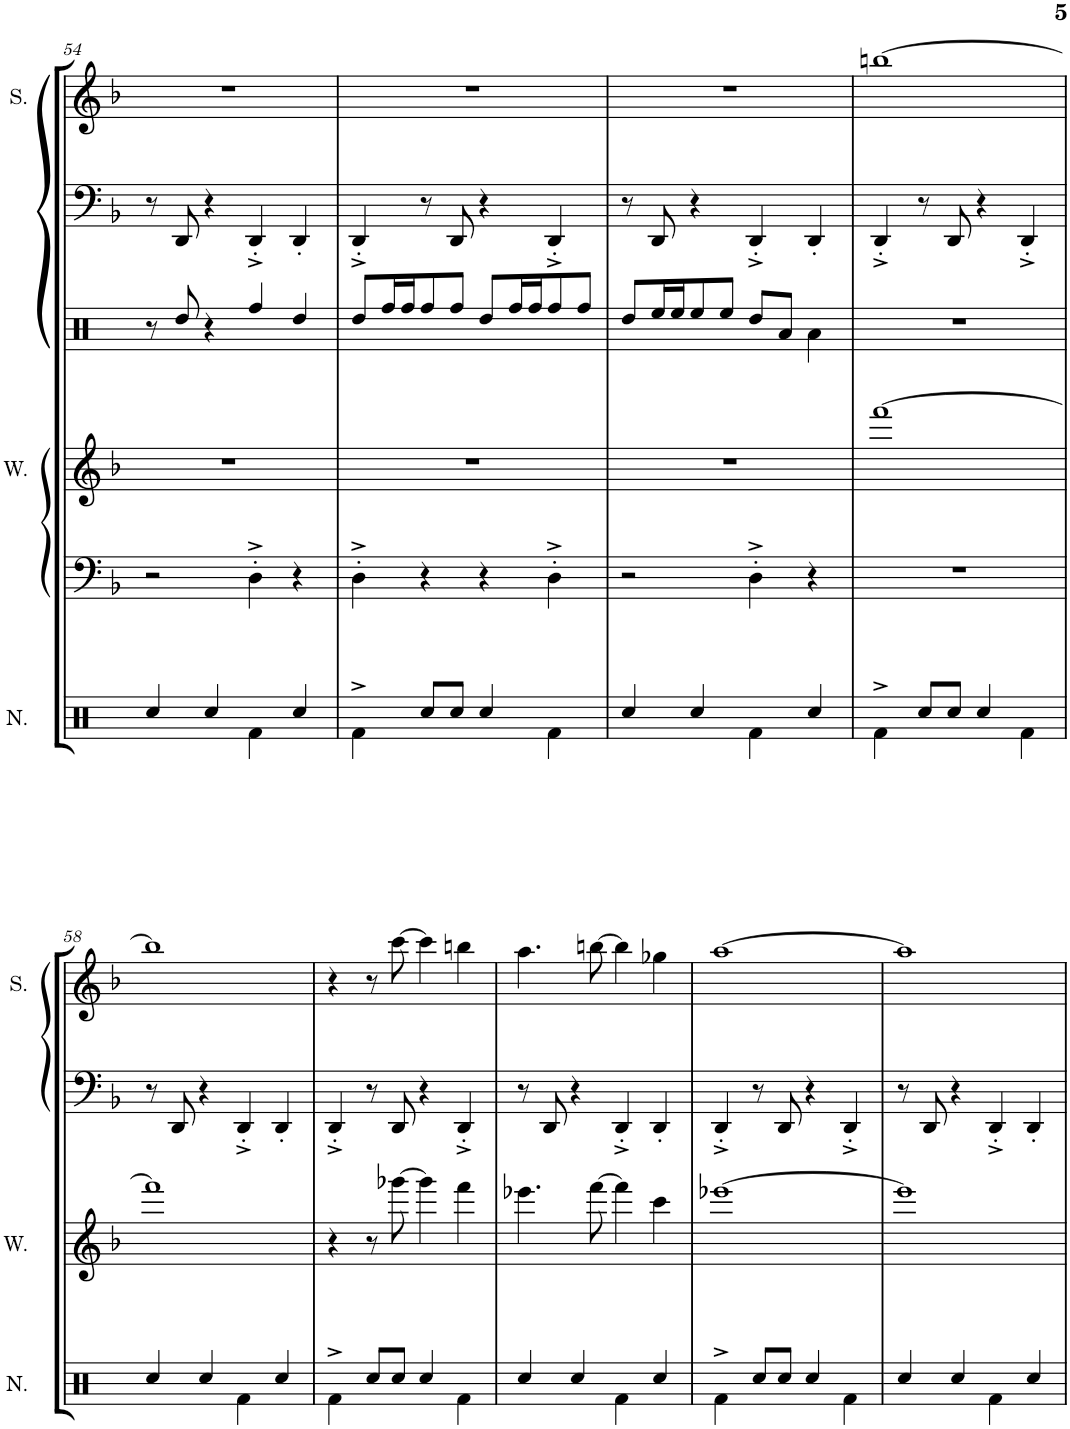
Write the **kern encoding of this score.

**kern	**kern	**kern	**kern	**kern
*part5	*part4	*part3	*part2	*part1
*staff5	*staff4	*staff3	*staff2	*staff1
*I"Noise	*I"Saw Synthesizer	*I"Wave	*I"Saw Synthesizer	*I"Square
*I'N.	*	*I'W.	*	*I'S.
!!LO:PB:g=z
*clefX	*clefF4	*clefG2	*clefF4	*clefG2
*k[]	*k[b-]	*k[b-]	*k[b-]	*k[b-]
*M2/2	*M2/2	*M2/2	*M2/2	*M2/2
*met(c|)	*met(c|)	*met(c|)	*met(c|)	*met(c|)
=54	=54	=54	=54	=54
4Rcc/	2r	1r	8r	1r
.	.	.	8DD/	.
4Rcc/	.	.	4r	.
4Rf\	4D'^\	.	4DD'^/	.
4Rcc/	4r	.	4DD'/	.
=55	=55	=55	=55	=55
4Rf^\	4D'^\	1r	4DD'^/	1r
8Rcc/L	4r	.	8r	.
8Rcc/J	.	.	8DD/	.
4Rcc/	4r	.	4r	.
4Rf\	4D'^\	.	4DD'^/	.
=56	=56	=56	=56	=56
4Rcc/	2r	1r	8r	1r
.	.	.	8DD/	.
4Rcc/	.	.	4r	.
4Rf\	4D'^\	.	4DD'^/	.
4Rcc/	4r	.	4DD'/	.
=57	=57	=57	=57	=57
4Rf^\	1r	[1fff	4DD'^/	[1bbn
8Rcc/L	.	.	8r	.
8Rcc/J	.	.	8DD/	.
4Rcc/	.	.	4r	.
4Rf\	.	.	4DD'^/	.
!!LO:LB:g=z
=58	=58	=58	=58	=58
4Rcc/	1r	1fff]	8r	1bb]
.	.	.	8DD/	.
4Rcc/	.	.	4r	.
4Rf\	.	.	4DD'^/	.
4Rcc/	.	.	4DD'/	.
=59	=59	=59	=59	=59
4Rf^\	1r	4r	4DD'^/	4r
8Rcc/L	.	8r	8r	8r
8Rcc/J	.	[8ggg-X\	8DD/	[8ccc\
4Rcc/	.	4ggg-\]	4r	4ccc\]
4Rf\	.	4fff\	4DD'^/	4bbn\
=60	=60	=60	=60	=60
4Rcc/	1r	4.eee-X\	8r	4.aa\
.	.	.	8DD/	.
4Rcc/	.	.	4r	.
.	.	[8fff\	.	[8bbn\
4Rf\	.	4fff\]	4DD'^/	4bb\]
4Rcc/	.	4ccc\	4DD'/	4gg-X\
=61	=61	=61	=61	=61
4Rf^\	1r	[1eee-X	4DD'^/	[1aa
8Rcc/L	.	.	8r	.
8Rcc/J	.	.	8DD/	.
4Rcc/	.	.	4r	.
4Rf\	.	.	4DD'^/	.
=62	=62	=62	=62	=62
4Rcc/	1r	1eee-]	8r	1aa]
.	.	.	8DD/	.
4Rcc/	.	.	4r	.
4Rf\	.	.	4DD'^/	.
4Rcc/	.	.	4DD'/	.
=	=	=	=	=
*-	*-	*-	*-	*-
